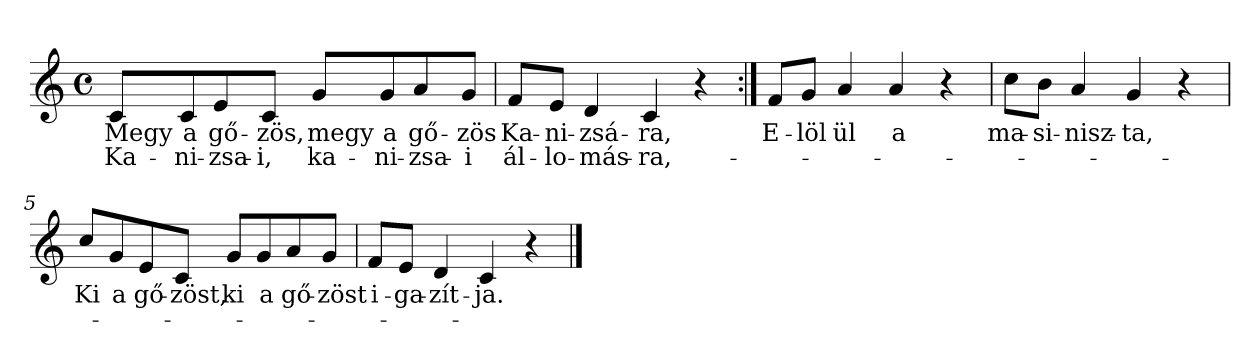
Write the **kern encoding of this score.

**kern	**text	**text
*part1	*part1	*part1
*staff1	*staff1	*staff1
*clefG2	*	*
*k[]	*	*
*C:	*	*
*M4/4	*	*
*met(c)	*	*
=1	=1	=1
8c/L	Megy	Ka-
8c/	a	-ni-
8e/	gő-	-zsa-
8c/J	-zös,	-i,
8g/L	megy	ka-
8g/	a	-ni-
8a/	gő-	-zsa-
8g/J	-zös	-i
=2	=2	=2
8f/L	Ka-	ál-
8e/J	-ni-	-lo-
4d/	-zsá-	-más-
4c/	-ra,	-ra,-
4r	.	.
=3:|!	=3:|!	=3:|!
8f/L	E-	.
8g/J	-löl	.
4a/	ül	.
4a/	a	.
4r	.	.
!!LO:LB:g=z
=4	=4	=4
8cc\L	ma-	.
8b\J	-si-	.
4a/	-nisz-	.
4g/	-ta,	.
4r	.	.
=5	=5	=5
8cc/L	Ki	.
8g/	a	.
8e/	gő-	.
8c/J	-zöst,	.
8g/L	ki	.
8g/	a	.
8a/	gő-	.
8g/J	-zöst	.
=6	=6	=6
8f/L	i-	.
8e/J	-ga-	.
4d/	-zít-	.
4c/	-ja.-	.
4r	.	.
==	==	==
*-	*-	*-
